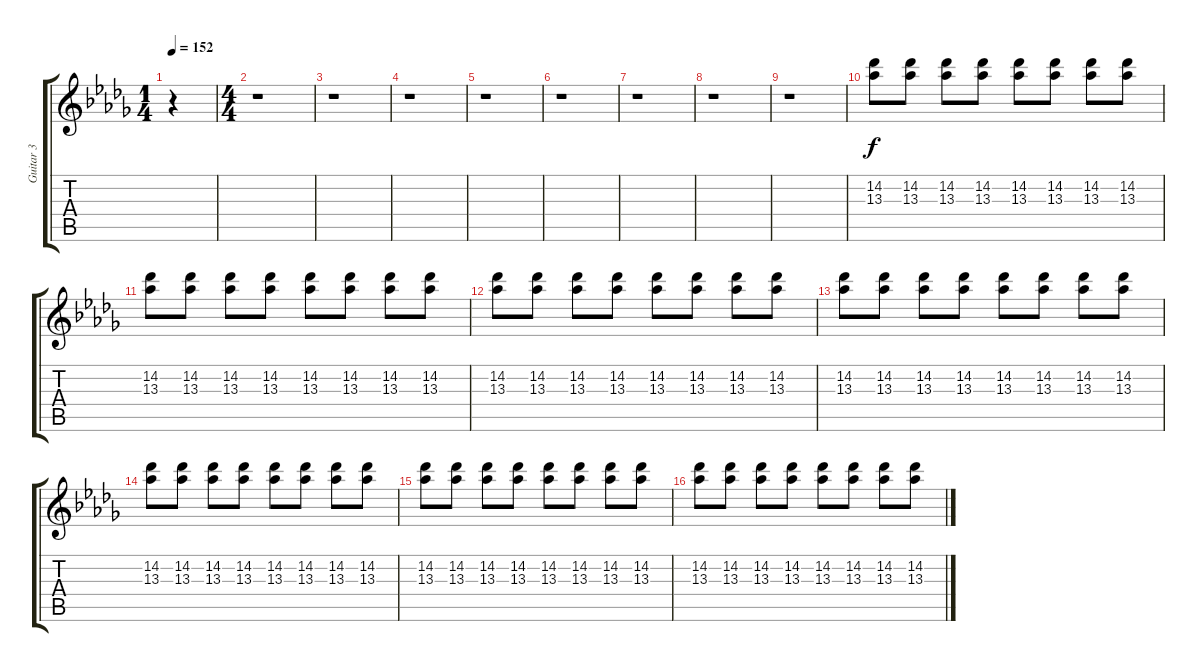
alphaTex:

\track ("Guitar 3" "Guitar 3") {instrument distortionguitar}
\staff {score tabs}
\tuning (E4 B3 G3 D3 A2 E2) {hide}
\ts (1 4)
\tempo 152
\clef g2
\ks db
r.4{dy f instrument distortionguitar} |
\ts (4 4)
r.1 |
r.1 |
r.1 |
r.1 |
r.1 |
r.1 |
r.1 |
r.1 |
(14.2 13.3).8 (14.2 13.3).8 (14.2 13.3).8 (14.2 13.3).8 (14.2 13.3).8 (14.2 13.3).8 (14.2 13.3).8 (14.2 13.3).8 |
(14.2 13.3).8 (14.2 13.3).8 (14.2 13.3).8 (14.2 13.3).8 (14.2 13.3).8 (14.2 13.3).8 (14.2 13.3).8 (14.2 13.3).8 |
(14.2 13.3).8 (14.2 13.3).8 (14.2 13.3).8 (14.2 13.3).8 (14.2 13.3).8 (14.2 13.3).8 (14.2 13.3).8 (14.2 13.3).8 |
(14.2 13.3).8 (14.2 13.3).8 (14.2 13.3).8 (14.2 13.3).8 (14.2 13.3).8 (14.2 13.3).8 (14.2 13.3).8 (14.2 13.3).8 |
(14.2 13.3).8 (14.2 13.3).8 (14.2 13.3).8 (14.2 13.3).8 (14.2 13.3).8 (14.2 13.3).8 (14.2 13.3).8 (14.2 13.3).8 |
(14.2 13.3).8 (14.2 13.3).8 (14.2 13.3).8 (14.2 13.3).8 (14.2 13.3).8 (14.2 13.3).8 (14.2 13.3).8 (14.2 13.3).8 |
(14.2 13.3).8 (14.2 13.3).8 (14.2 13.3).8 (14.2 13.3).8 (14.2 13.3).8 (14.2 13.3).8 (14.2 13.3).8 (14.2 13.3).8
